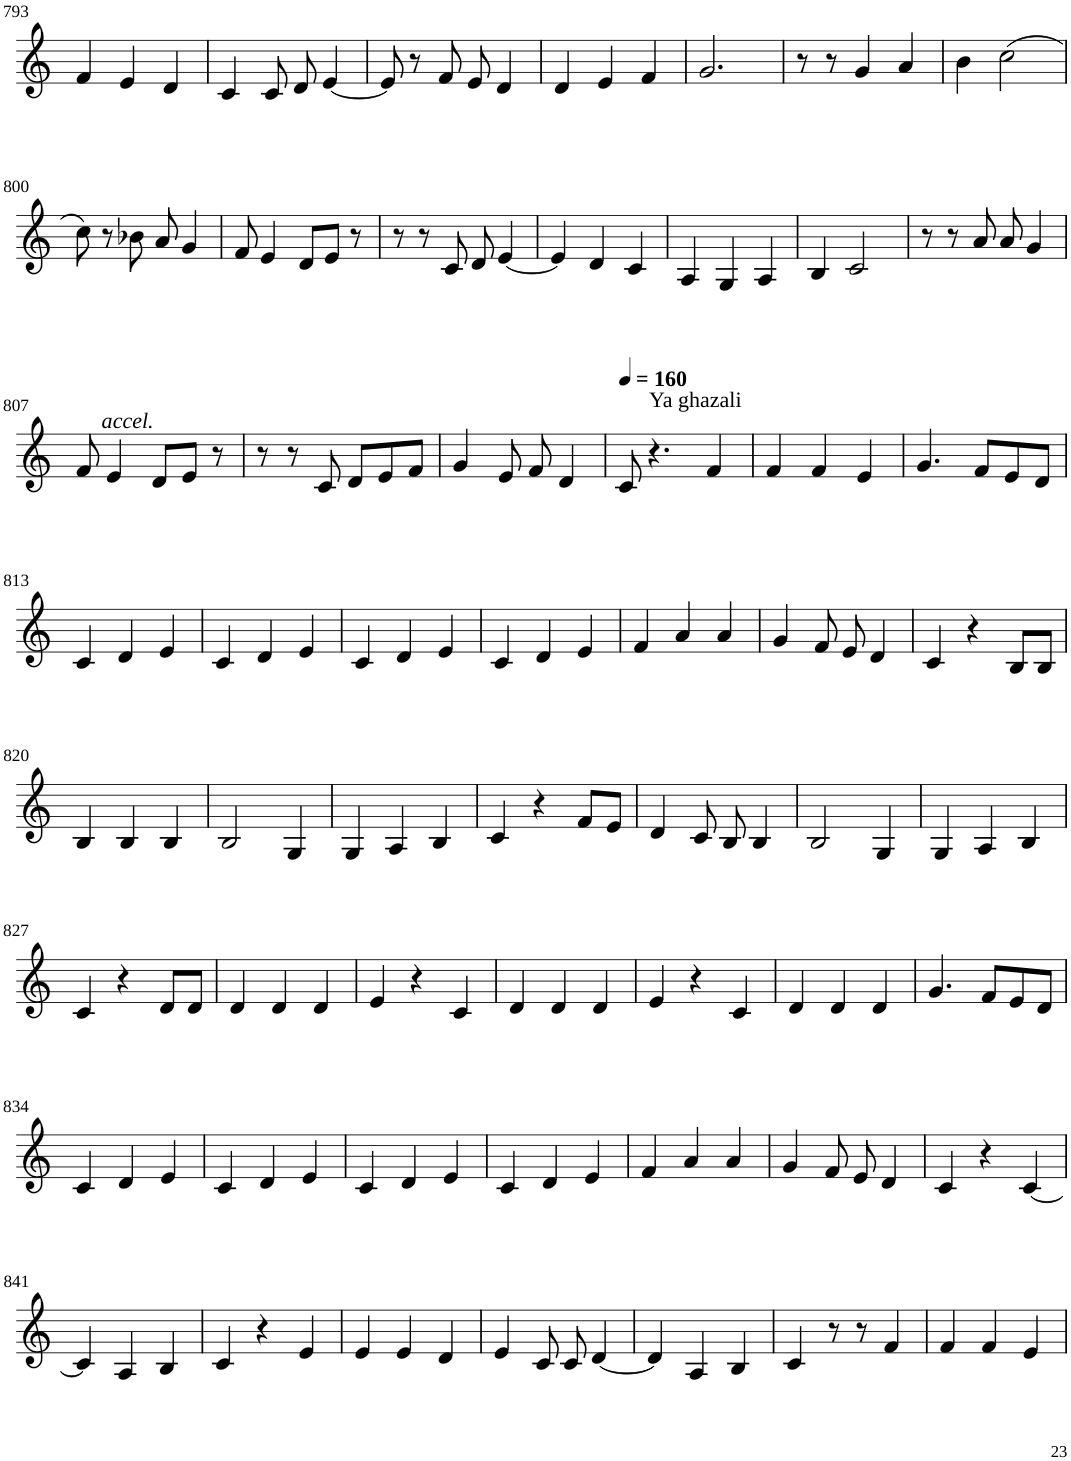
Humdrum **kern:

**kern
*part1
*staff1
*I"Violin
!!LO:PB:g=z
*clefG2
*k[]
*M6/8
=793
4f/
4e/
4d/
=794
4c/
8c/
8d/
[4e/
=795
8e/]
8r
8f/
8e/
4d/
=796
4d/
4e/
4f/
=797
2.g/
=798
8r
8r
4g/
4a/
=799
4b\
(2cc\
!!LO:LB:g=z
=800
8cc\)
!LO:TX:b:i:t=accel.
8r
8b-X\
8a/
4g/
=801
8f/
4e/
8d/L
8e/J
8r
=802
8r
8r
8c/
8d/
[4e/
=803
4e/]
4d/
4c/
=804
4A/
4G/
4A/
=805
4B/
2c/
=806
8r
8r
8a/
8a/
4g/
!!LO:LB:g=z
=807
8f/
4e/
8d/L
8e/J
8r
=808
8r
8r
8c/
8d/L
8e/
8f/J
=809
4g/
8e/
8f/
4d/
=810
*MM160
8c/
!LO:TX:a:t=Ya ghazali
4.r
4f/
=811
4f/
4f/
4e/
=812
4.g/
8f/L
8e/
8d/J
!!LO:LB:g=z
=813
4c/
4d/
4e/
=814
4c/
4d/
4e/
=815
4c/
4d/
4e/
=816
4c/
4d/
4e/
=817
4f/
4a/
4a/
=818
4g/
8f/
8e/
4d/
=819
4c/
4r
8B/L
8B/J
!!LO:LB:g=z
=820
4B/
4B/
4B/
=821
2B/
4G/
=822
4G/
4A/
4B/
=823
4c/
4r
8f/L
8e/J
=824
4d/
8c/
8B/
4B/
=825
2B/
4G/
=826
4G/
4A/
4B/
!!LO:LB:g=z
=827
4c/
4r
8d/L
8d/J
=828
4d/
4d/
4d/
=829
4e/
4r
4c/
=830
4d/
4d/
4d/
=831
4e/
4r
4c/
=832
4d/
4d/
4d/
=833
4.g/
8f/L
8e/
8d/J
!!LO:LB:g=z
=834
4c/
4d/
4e/
=835
4c/
4d/
4e/
=836
4c/
4d/
4e/
=837
4c/
4d/
4e/
=838
4f/
4a/
4a/
=839
4g/
8f/
8e/
4d/
=840
4c/
4r
[4c/
!!LO:LB:g=z
=841
4c/]
4A/
4B/
=842
4c/
4r
4e/
=843
4e/
4e/
4d/
=844
4e/
8c/
8c/
[4d/
=845
4d/]
4A/
4B/
=846
4c/
8r
8r
4f/
=847
4f/
4f/
4e/
=
*-
